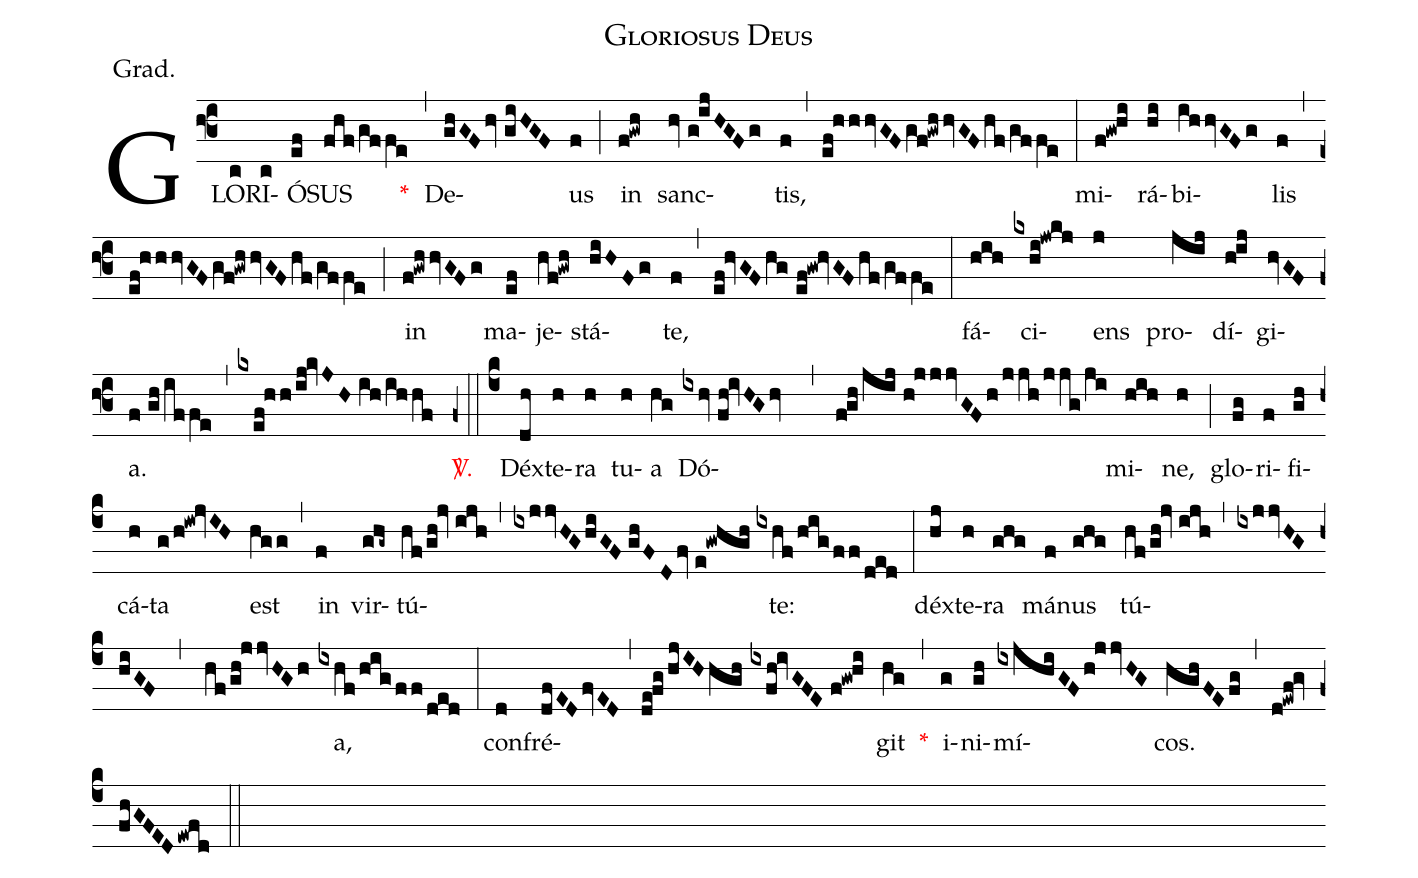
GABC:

name:Gloriosus Deus;
annotation:Grad.;
mode:I.;
office-part:Gradual;
%%
(f3) GLO(c)RI(c)Ó(ef)SUS(fhf/gffe) <v>\red{*}</v>(,) De(ghGFhv//giHGF)us(f) (;) in(f!gwh) sanc(hv//g!ijHGFg)tis,(f) (,) (ef!hhhvGFgf!gwhhvGFhf/gffe) (:) mi(f!gw!hi)rá(hi)bi(ihhvGFg)lis(f) (,) (ef!hhhvGFgf!gwhhvGFhf/gffe) (;) in(f!gwhhvGFg) ma(ef)je(hf!gwh)stá(hiHFg)te,(f) (,) (ef!hvGFhg//ef!gw!hvGFhf/gffe) (:) fá(hih)ci(kx!hi!jwkj)ens(j) pro(jij)dí(h!ij)gi(hvGF)a.(f//gh/iffe) (,) (kxef!hh/ij!kvJH//ih/ihhf) <v>\red{\Vbar.}</v>(z0::c4) Déx(dh)te(h)ra(h) tu(h)a(hg) Dó(ixhv//fh!ivHGhv//,f!gh/jij//h!jjjvGFh/jjh/jjg/ji)mi(hih)ne,(h) (;) glo(fg)ri(f)fi(gh)cá(h)ta(g/h!iw!jvIH) est(hgg) (,) in(f) vir(ghg~)tú(hf/gh!jv//ijh,ixjjvHG/hiGF//ghFD/fv//e!gwhgh)te:(ixhf/hig/ff/ded) (:) déx(hj)te(h)ra(ghg) má(f)nus(ghg) tú(hf/gh!jv//ijh,ixjjvHGhiGF,hf/gh!jjvHGh)a,(ixhf/hig/ff/ded) (:) con(d)fré(dfED/fvED,de!fg/hjIH/hgh//ixfh!ivGFE//f!gw!hi)git(hg) <v>\red{*}</v>(,) i(g)ni(gh)mí(ixjhiGFh!jjvHG)cos.(hghFEfg) (,) (d!ewf!gv//fhGFEDewfd) (::)
